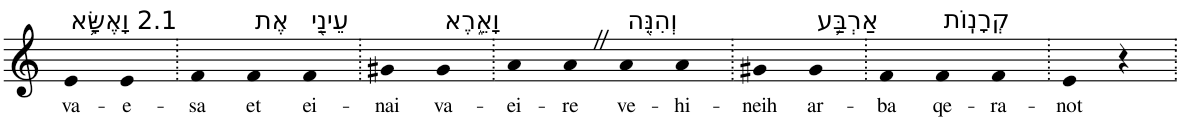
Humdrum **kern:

**kern	**text
*part1	*part1
*staff1	*staff1
*I"Piano	*
*I'Pno	*
*clefG2	*
*k[]	*
=1	=1
!LO:TX:a:t=2.1 וָאֶשָּׂ֥א	!
!	!LO:LY:b
4e	va-
!	!LO:LY:b
4e	-e-
=2.	=2.
!	!LO:LY:b
4f	-sa
!LO:TX:a:t=אֶת	!
!	!LO:LY:b
4f	et
!LO:TX:a:t=עֵינַ֖י	!
!	!LO:LY:b
4f	ei-
=3.	=3.
!	!LO:LY:b
4g#X	-nai
!LO:TX:a:t=וָאֵ֑רֶא	!
!	!LO:LY:b
4g#	va-
=4.	=4.
!	!LO:LY:b
4a	-ei-
!	!LO:LY:b
4aZ	-re
!LO:TX:a:t=וְהִנֵּ֖ה	!
!	!LO:LY:b
4a	ve-
!	!LO:LY:b
4a	-hi-
=5.	=5.
!	!LO:LY:b
4g#X	-neih
!LO:TX:a:t=אַרְבַּ֥ע	!
!	!LO:LY:b
4g#	ar-
=6.	=6.
!	!LO:LY:b
4f	-ba
!LO:TX:a:t=קְרָנֽוֹת	!
!	!LO:LY:b
4f	qe-
!	!LO:LY:b
4f	-ra-
=7.	=7.
!	!LO:LY:b
4e	-not
4r	.
=.	=.
*-	*-
